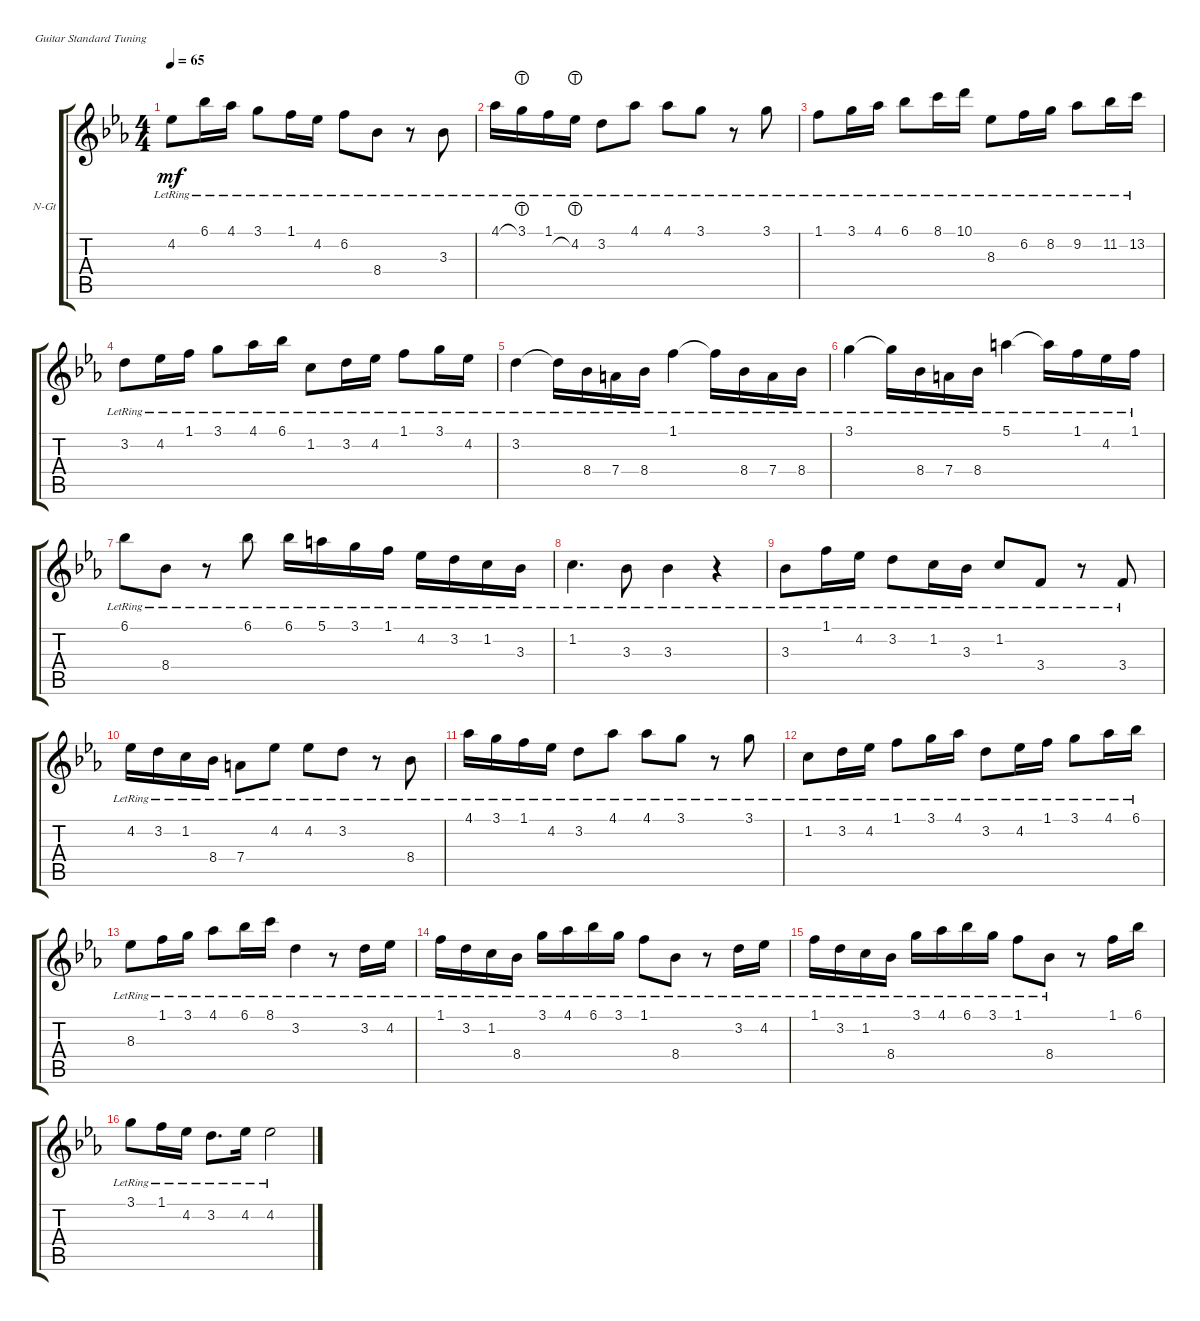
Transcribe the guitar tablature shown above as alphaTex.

\defaultSystemsLayout 4
\bracketExtendMode groupsimilarinstruments
\firstSystemTrackNameOrientation horizontal
\otherSystemsTrackNameOrientation horizontal
\track ("Nylon Guitar" "N-Gt") {instrument acousticguitarnylon}
\staff {score tabs}
\tuning (E4 B3 G3 D3 A2 E2)
\ts (4 4)
\tempo 65
\clef g2
\ks eb
4.2{lr}.8{dy mf instrument acousticguitarnylon} 6.1{lr}.16 4.1{lr}.16 3.1{lr}.8 1.1{lr}.16 4.2{lr}.16 6.2{lr}.8 8.4{lr}.8 r.8 3.3{lr}.8 |
4.1{lr}.16 3.1{lht lr}.16 1.1{lr}.16 4.2{lht lr}.16 3.2{lr}.8 4.1{lr}.8 4.1{lr}.8 3.1{lr}.8 r.8 3.1{lr}.8 |
1.1{lr}.8 3.1{lr}.16 4.1{lr}.16 6.1{lr}.8 8.1{lr}.16 10.1{lr}.16 8.3{lr}.8 6.2{lr}.16 8.2{lr}.16 9.2{lr}.8 11.2{lr}.16 13.2{lr}.16 |
3.2{lr}.8 4.2{lr}.16 1.1{lr}.16 3.1{lr}.8 4.1{lr}.16 6.1{lr}.16 1.2{lr}.8 3.2{lr}.16 4.2{lr}.16 1.1{lr}.8 3.1{lr}.16 4.2{lr}.16 |
3.2{lr}.4 3.2{lr t}.16 8.4{lr}.16 7.4{lr}.16 8.4{lr}.16 1.1{lr}.4 1.1{lr t}.16 8.4{lr}.16 7.4{lr}.16 8.4{lr}.16 |
3.1{lr}.4 3.1{lr t}.16 8.4{lr}.16 7.4{lr}.16 8.4{lr}.16 5.1{lr}.4 5.1{lr t}.16 1.1{lr}.16 4.2{lr}.16 1.1{lr}.16 |
6.1{lr}.8 8.4{lr}.8 r.8 6.1{lr}.8 6.1{lr}.16 5.1{lr}.16 3.1{lr}.16 1.1{lr}.16 4.2{lr}.16 3.2{lr}.16 1.2{lr}.16 3.3{lr}.16 |
1.2{lr}.4{d} 3.3{lr}.8 3.3{lr}.4 r.4 |
3.3{lr}.8 1.1{lr}.16 4.2{lr}.16 3.2{lr}.8 1.2{lr}.16 3.3{lr}.16 1.2{lr}.8 3.4{lr}.8 r.8 3.4{lr}.8 |
4.2{lr}.16 3.2{lr}.16 1.2{lr}.16 8.4{lr}.16 7.4{lr}.8 4.2{lr}.8 4.2{lr}.8 3.2{lr}.8 r.8 8.4{lr}.8 |
4.1{lr}.16 3.1{lr}.16 1.1{lr}.16 4.2{lr}.16 3.2{lr}.8 4.1{lr}.8 4.1{lr}.8 3.1{lr}.8 r.8 3.1{lr}.8 |
1.2{lr}.8 3.2{lr}.16 4.2{lr}.16 1.1{lr}.8 3.1{lr}.16 4.1{lr}.16 3.2{lr}.8 4.2{lr}.16 1.1{lr}.16 3.1{lr}.8 4.1{lr}.16 6.1{lr}.16 |
8.3{lr}.8 1.1{lr}.16 3.1{lr}.16 4.1{lr}.8 6.1{lr}.16 8.1{lr}.16 3.2{lr}.4 r.8 3.2{lr}.16 4.2{lr}.16 |
1.1{lr}.16 3.2{lr}.16 1.2{lr}.16 8.4{lr}.16 3.1{lr}.16 4.1{lr}.16 6.1{lr}.16 3.1{lr}.16 1.1{lr}.8 8.4{lr}.8 r.8 3.2{lr}.16 4.2{lr}.16 |
1.1{lr}.16 3.2{lr}.16 1.2{lr}.16 8.4{lr}.16 3.1{lr}.16 4.1{lr}.16 6.1{lr}.16 3.1{lr}.16 1.1{lr}.8 8.4{lr}.8 r.8 1.1.16 6.1.16 |
3.1{lr}.8 1.1{lr}.16 4.2{lr}.16 3.2{lr}.8{d} 4.2{lr}.16 4.2{lr}.2
